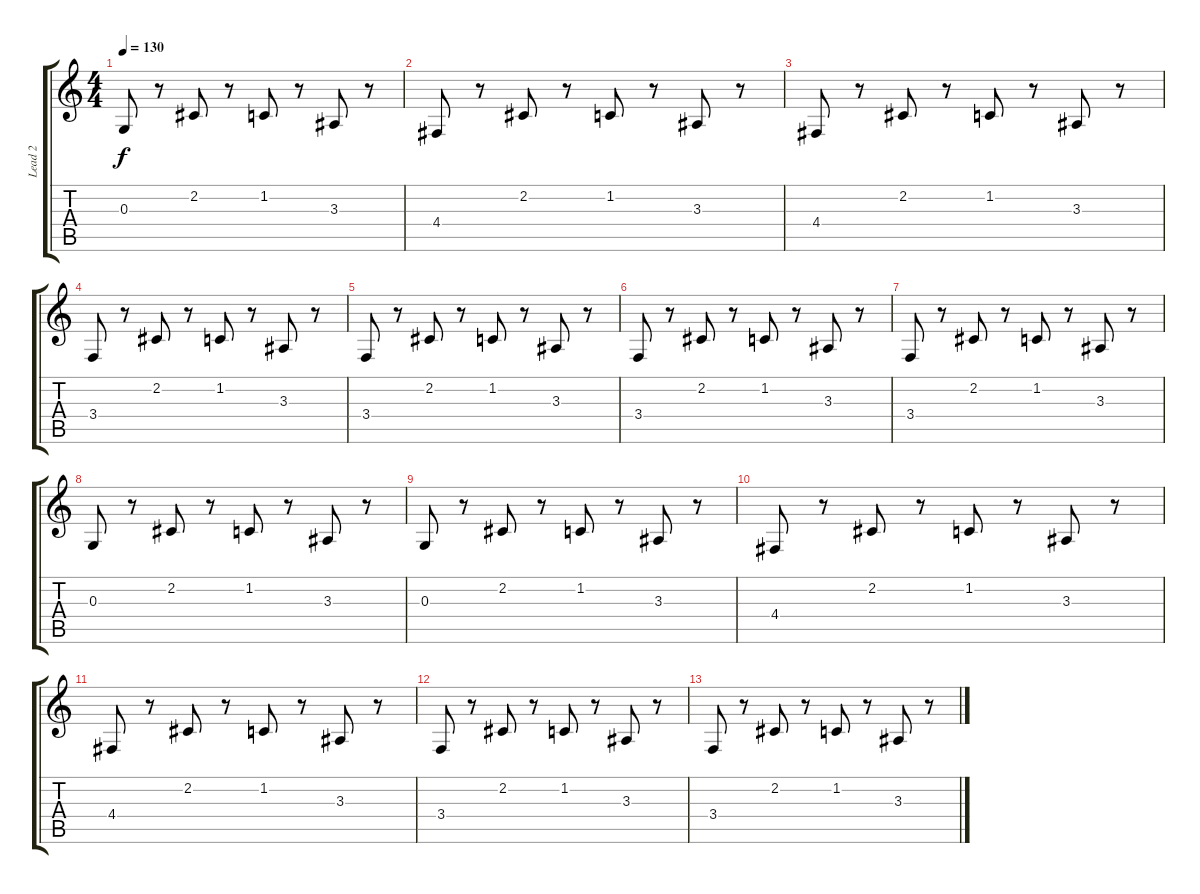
\track ("Lead 2" "Lead 2") {instrument lead2sawtooth}
\staff {score tabs}
\tuning (E4 B3 G3 D3 A2 E2) {hide}
\ts (4 4)
\tempo 130
\clef g2
\ks c
0.3.8{dy f} r.8 2.2.8 r.8 1.2.8 r.8 3.3.8 r.8 |
4.4.8 r.8 2.2.8 r.8 1.2.8 r.8 3.3.8 r.8 |
4.4.8 r.8 2.2.8 r.8 1.2.8 r.8 3.3.8 r.8 |
3.4.8 r.8 2.2.8 r.8 1.2.8 r.8 3.3.8 r.8 |
3.4.8 r.8 2.2.8 r.8 1.2.8 r.8 3.3.8 r.8 |
3.4.8 r.8 2.2.8 r.8 1.2.8 r.8 3.3.8 r.8 |
3.4.8 r.8 2.2.8 r.8 1.2.8 r.8 3.3.8 r.8 |
0.3.8 r.8 2.2.8 r.8 1.2.8 r.8 3.3.8 r.8 |
0.3.8 r.8 2.2.8 r.8 1.2.8 r.8 3.3.8 r.8 |
4.4.8 r.8 2.2.8 r.8 1.2.8 r.8 3.3.8 r.8 |
4.4.8 r.8 2.2.8 r.8 1.2.8 r.8 3.3.8 r.8 |
3.4.8 r.8 2.2.8 r.8 1.2.8 r.8 3.3.8 r.8 |
3.4.8 r.8 2.2.8 r.8 1.2.8 r.8 3.3.8 r.8
